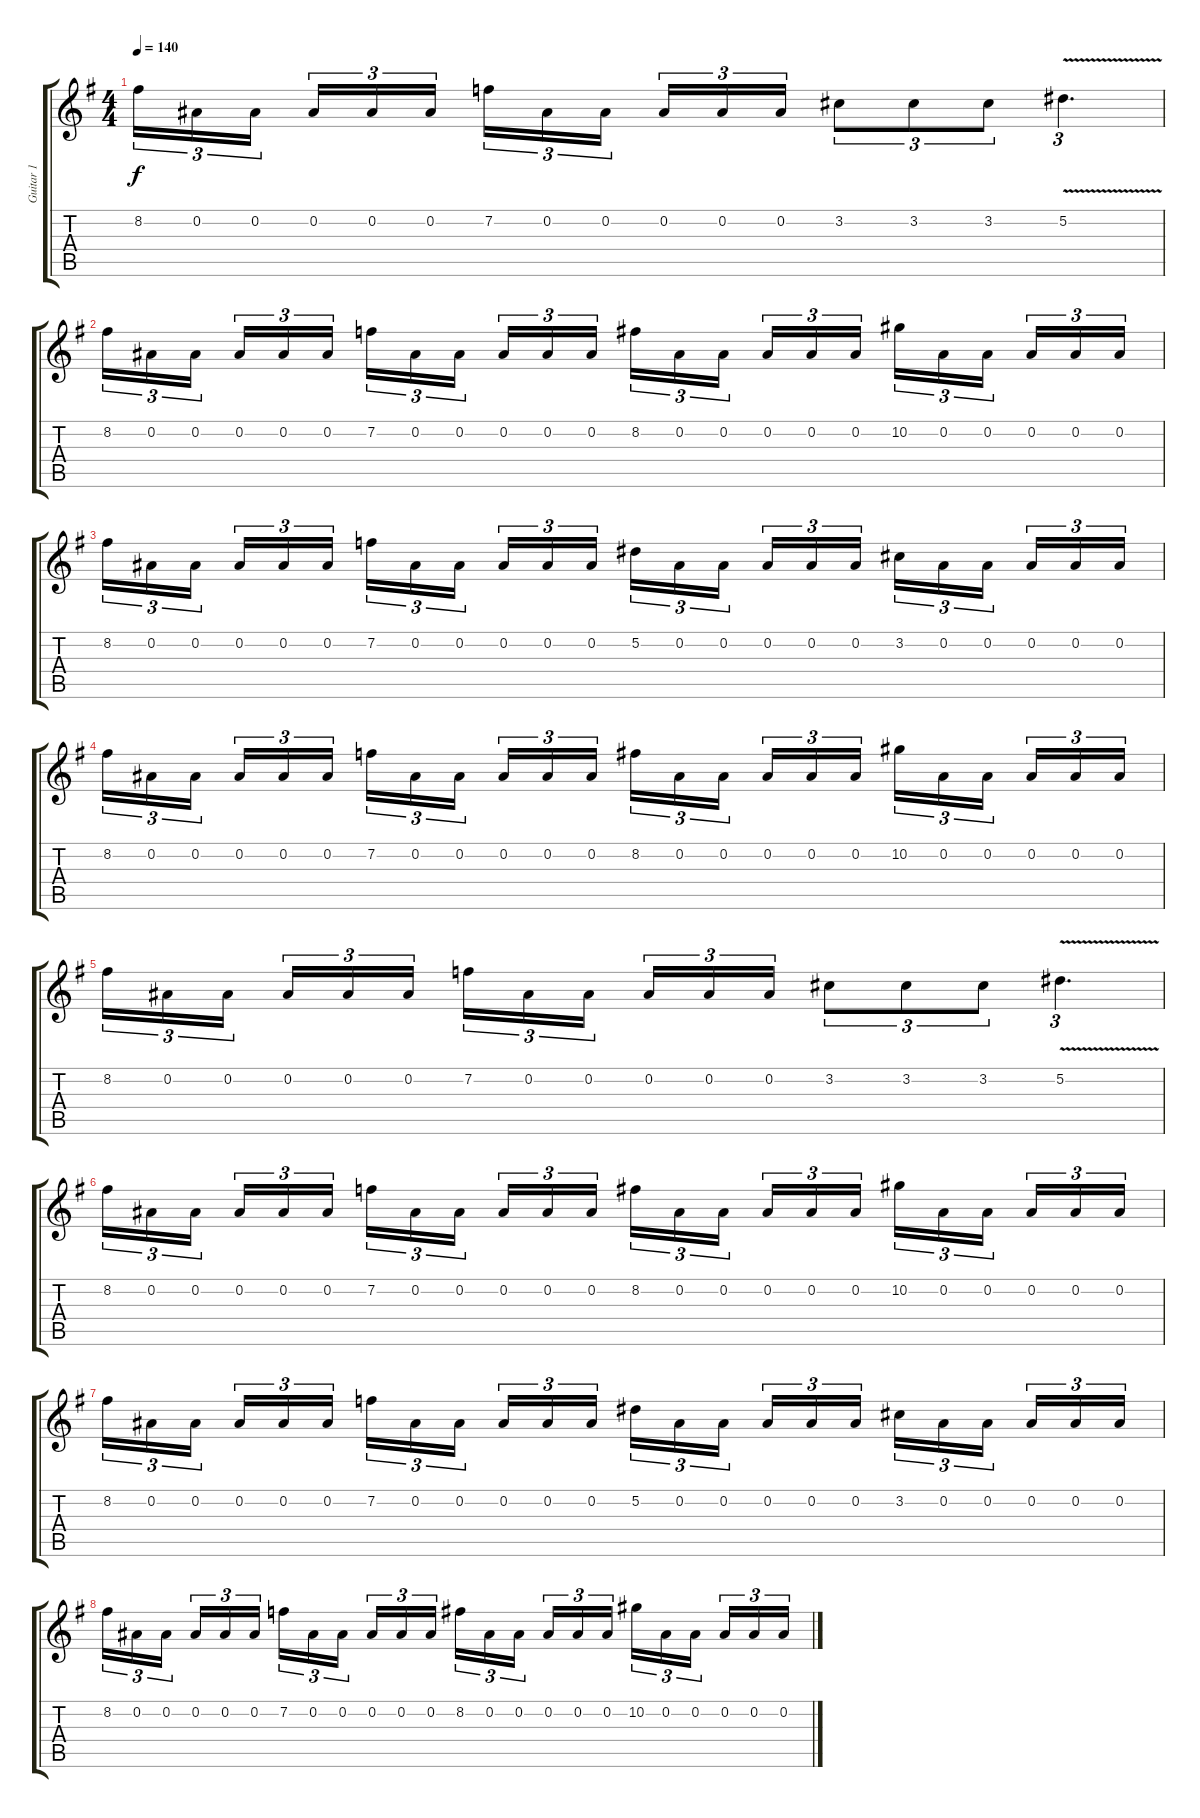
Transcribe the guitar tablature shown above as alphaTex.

\track ("Guitar 1" "Guitar 1") {instrument distortionguitar}
\staff {score tabs}
\tuning (Eb4 Bb3 Gb3 Db3 Ab2 Eb2) {hide}
\ts (4 4)
\tempo 140
\clef g2
\ks eminor
8.2.16{tu (3 2) dy f} 0.2.16{tu (3 2)} 0.2.16{tu (3 2) beam splitsecondary} 0.2.16{tu (3 2)} 0.2.16{tu (3 2)} 0.2.16{tu (3 2)} 7.2.16{tu (3 2)} 0.2.16{tu (3 2)} 0.2.16{tu (3 2) beam splitsecondary} 0.2.16{tu (3 2)} 0.2.16{tu (3 2)} 0.2.16{tu (3 2)} 3.2.8{tu (3 2)} 3.2.8{tu (3 2)} 3.2.8{tu (3 2)} 5.2{v}.4{d tu (3 2)} |
8.2.16{tu (3 2)} 0.2.16{tu (3 2)} 0.2.16{tu (3 2) beam splitsecondary} 0.2.16{tu (3 2)} 0.2.16{tu (3 2)} 0.2.16{tu (3 2)} 7.2.16{tu (3 2)} 0.2.16{tu (3 2)} 0.2.16{tu (3 2) beam splitsecondary} 0.2.16{tu (3 2)} 0.2.16{tu (3 2)} 0.2.16{tu (3 2)} 8.2.16{tu (3 2)} 0.2.16{tu (3 2)} 0.2.16{tu (3 2) beam splitsecondary} 0.2.16{tu (3 2)} 0.2.16{tu (3 2)} 0.2.16{tu (3 2)} 10.2.16{tu (3 2)} 0.2.16{tu (3 2)} 0.2.16{tu (3 2) beam splitsecondary} 0.2.16{tu (3 2)} 0.2.16{tu (3 2)} 0.2.16{tu (3 2)} |
8.2.16{tu (3 2)} 0.2.16{tu (3 2)} 0.2.16{tu (3 2) beam splitsecondary} 0.2.16{tu (3 2)} 0.2.16{tu (3 2)} 0.2.16{tu (3 2)} 7.2.16{tu (3 2)} 0.2.16{tu (3 2)} 0.2.16{tu (3 2) beam splitsecondary} 0.2.16{tu (3 2)} 0.2.16{tu (3 2)} 0.2.16{tu (3 2)} 5.2.16{tu (3 2)} 0.2.16{tu (3 2)} 0.2.16{tu (3 2) beam splitsecondary} 0.2.16{tu (3 2)} 0.2.16{tu (3 2)} 0.2.16{tu (3 2)} 3.2.16{tu (3 2)} 0.2.16{tu (3 2)} 0.2.16{tu (3 2) beam splitsecondary} 0.2.16{tu (3 2)} 0.2.16{tu (3 2)} 0.2.16{tu (3 2)} |
8.2.16{tu (3 2)} 0.2.16{tu (3 2)} 0.2.16{tu (3 2) beam splitsecondary} 0.2.16{tu (3 2)} 0.2.16{tu (3 2)} 0.2.16{tu (3 2)} 7.2.16{tu (3 2)} 0.2.16{tu (3 2)} 0.2.16{tu (3 2) beam splitsecondary} 0.2.16{tu (3 2)} 0.2.16{tu (3 2)} 0.2.16{tu (3 2)} 8.2.16{tu (3 2)} 0.2.16{tu (3 2)} 0.2.16{tu (3 2) beam splitsecondary} 0.2.16{tu (3 2)} 0.2.16{tu (3 2)} 0.2.16{tu (3 2)} 10.2.16{tu (3 2)} 0.2.16{tu (3 2)} 0.2.16{tu (3 2) beam splitsecondary} 0.2.16{tu (3 2)} 0.2.16{tu (3 2)} 0.2.16{tu (3 2)} |
8.2.16{tu (3 2)} 0.2.16{tu (3 2)} 0.2.16{tu (3 2) beam splitsecondary} 0.2.16{tu (3 2)} 0.2.16{tu (3 2)} 0.2.16{tu (3 2)} 7.2.16{tu (3 2)} 0.2.16{tu (3 2)} 0.2.16{tu (3 2) beam splitsecondary} 0.2.16{tu (3 2)} 0.2.16{tu (3 2)} 0.2.16{tu (3 2)} 3.2.8{tu (3 2)} 3.2.8{tu (3 2)} 3.2.8{tu (3 2)} 5.2{v}.4{d tu (3 2)} |
8.2.16{tu (3 2)} 0.2.16{tu (3 2)} 0.2.16{tu (3 2) beam splitsecondary} 0.2.16{tu (3 2)} 0.2.16{tu (3 2)} 0.2.16{tu (3 2)} 7.2.16{tu (3 2)} 0.2.16{tu (3 2)} 0.2.16{tu (3 2) beam splitsecondary} 0.2.16{tu (3 2)} 0.2.16{tu (3 2)} 0.2.16{tu (3 2)} 8.2.16{tu (3 2)} 0.2.16{tu (3 2)} 0.2.16{tu (3 2) beam splitsecondary} 0.2.16{tu (3 2)} 0.2.16{tu (3 2)} 0.2.16{tu (3 2)} 10.2.16{tu (3 2)} 0.2.16{tu (3 2)} 0.2.16{tu (3 2) beam splitsecondary} 0.2.16{tu (3 2)} 0.2.16{tu (3 2)} 0.2.16{tu (3 2)} |
8.2.16{tu (3 2)} 0.2.16{tu (3 2)} 0.2.16{tu (3 2) beam splitsecondary} 0.2.16{tu (3 2)} 0.2.16{tu (3 2)} 0.2.16{tu (3 2)} 7.2.16{tu (3 2)} 0.2.16{tu (3 2)} 0.2.16{tu (3 2) beam splitsecondary} 0.2.16{tu (3 2)} 0.2.16{tu (3 2)} 0.2.16{tu (3 2)} 5.2.16{tu (3 2)} 0.2.16{tu (3 2)} 0.2.16{tu (3 2) beam splitsecondary} 0.2.16{tu (3 2)} 0.2.16{tu (3 2)} 0.2.16{tu (3 2)} 3.2.16{tu (3 2)} 0.2.16{tu (3 2)} 0.2.16{tu (3 2) beam splitsecondary} 0.2.16{tu (3 2)} 0.2.16{tu (3 2)} 0.2.16{tu (3 2)} |
8.2.16{tu (3 2)} 0.2.16{tu (3 2)} 0.2.16{tu (3 2) beam splitsecondary} 0.2.16{tu (3 2)} 0.2.16{tu (3 2)} 0.2.16{tu (3 2)} 7.2.16{tu (3 2)} 0.2.16{tu (3 2)} 0.2.16{tu (3 2) beam splitsecondary} 0.2.16{tu (3 2)} 0.2.16{tu (3 2)} 0.2.16{tu (3 2)} 8.2.16{tu (3 2)} 0.2.16{tu (3 2)} 0.2.16{tu (3 2) beam splitsecondary} 0.2.16{tu (3 2)} 0.2.16{tu (3 2)} 0.2.16{tu (3 2)} 10.2.16{tu (3 2)} 0.2.16{tu (3 2)} 0.2.16{tu (3 2) beam splitsecondary} 0.2.16{tu (3 2)} 0.2.16{tu (3 2)} 0.2.16{tu (3 2)}
